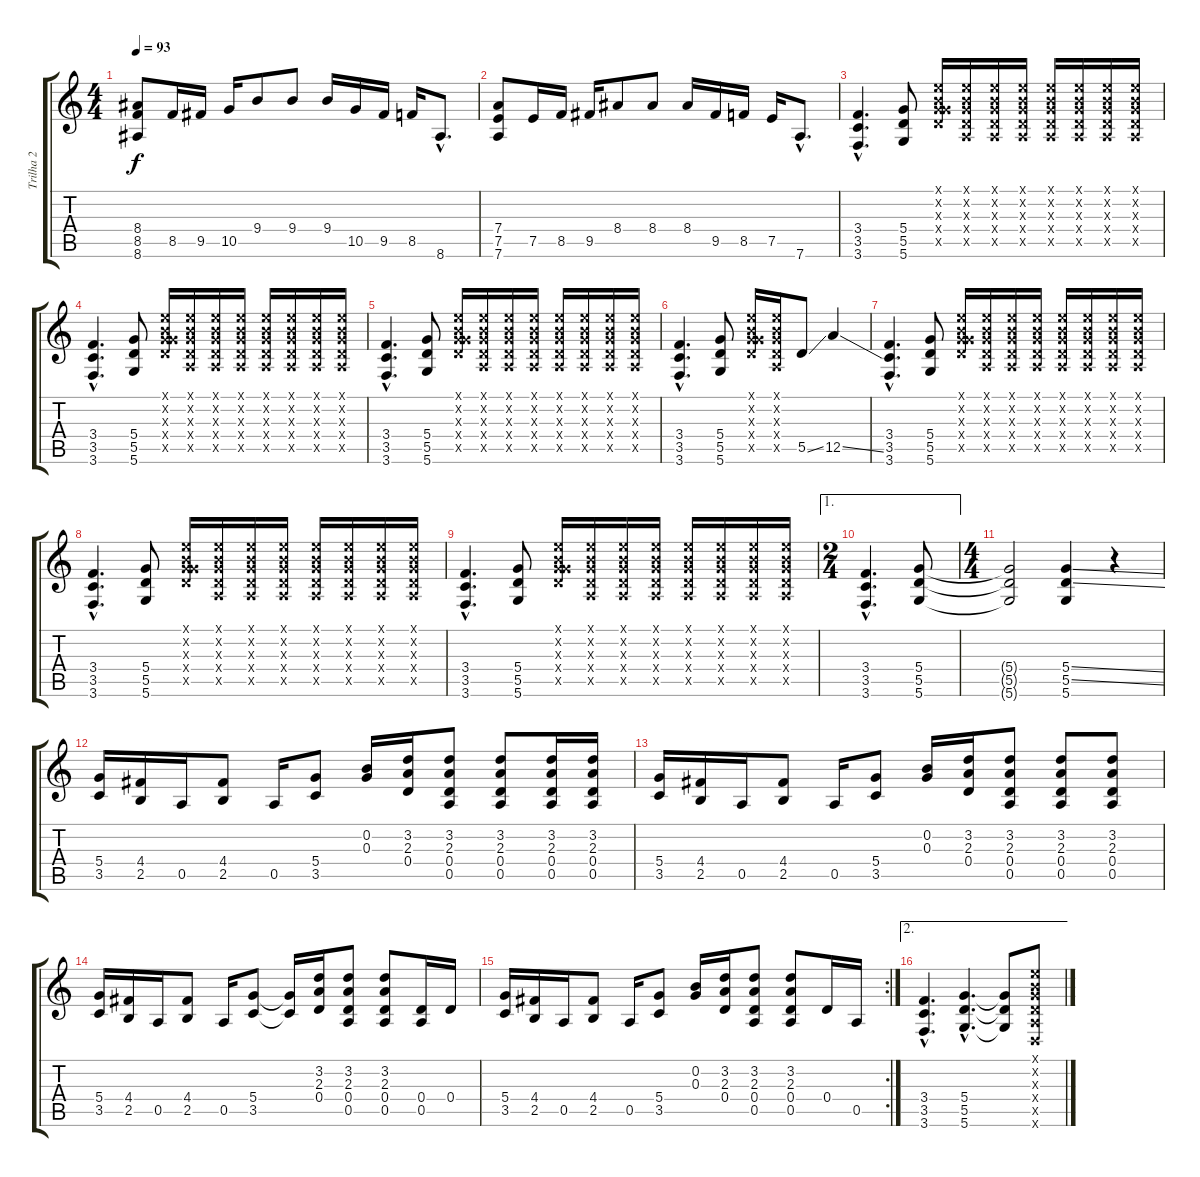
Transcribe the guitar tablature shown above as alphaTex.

\track ("Trilha 2" "Trilha 2") {instrument distortionguitar}
\staff {score tabs}
\tuning (E4 B3 G3 D3 A2 D2) {hide}
\ts (4 4)
\tempo 93
\clef g2
\ks c
(8.4 8.5 8.6).8{dy f} 8.5.16 9.5.16 10.5.16 9.4.8 9.4.8 9.4.16 10.5.16 9.5.16 8.5.16 8.6{hac}.8{d} |
(7.4 7.5 7.6).8 7.5.16 8.5.16 9.5.16 8.4.8 8.4.8 8.4.16 9.5.16 8.5.16 7.5.16 7.6{hac}.8{d} |
(3.4{hac} 3.5{hac} 3.6{hac}).4{d} (5.4 5.5 5.6).8 (0.1{x} 0.2{x} 0.3{x} 5.4{x} 5.5{x}).16 (0.1{x} 0.2{x} 0.3{x} 0.4{x} 0.5{x}).16 (0.1{x} 0.2{x} 0.3{x} 0.4{x} 0.5{x}).16 (0.1{x} 0.2{x} 0.3{x} 0.4{x} 0.5{x}).16 (0.1{x} 0.2{x} 0.3{x} 0.4{x} 0.5{x}).16 (0.1{x} 0.2{x} 0.3{x} 0.4{x} 0.5{x}).16 (0.1{x} 0.2{x} 0.3{x} 0.4{x} 0.5{x}).16 (0.1{x} 0.2{x} 0.3{x} 0.4{x} 0.5{x}).16 |
(3.4{hac} 3.5{hac} 3.6{hac}).4{d} (5.4 5.5 5.6).8 (0.1{x} 0.2{x} 0.3{x} 5.4{x} 5.5{x}).16 (0.1{x} 0.2{x} 0.3{x} 0.4{x} 0.5{x}).16 (0.1{x} 0.2{x} 0.3{x} 0.4{x} 0.5{x}).16 (0.1{x} 0.2{x} 0.3{x} 0.4{x} 0.5{x}).16 (0.1{x} 0.2{x} 0.3{x} 0.4{x} 0.5{x}).16 (0.1{x} 0.2{x} 0.3{x} 0.4{x} 0.5{x}).16 (0.1{x} 0.2{x} 0.3{x} 0.4{x} 0.5{x}).16 (0.1{x} 0.2{x} 0.3{x} 0.4{x} 0.5{x}).16 |
(3.4{hac} 3.5{hac} 3.6{hac}).4{d} (5.4 5.5 5.6).8 (0.1{x} 0.2{x} 0.3{x} 5.4{x} 5.5{x}).16 (0.1{x} 0.2{x} 0.3{x} 0.4{x} 0.5{x}).16 (0.1{x} 0.2{x} 0.3{x} 0.4{x} 0.5{x}).16 (0.1{x} 0.2{x} 0.3{x} 0.4{x} 0.5{x}).16 (0.1{x} 0.2{x} 0.3{x} 0.4{x} 0.5{x}).16 (0.1{x} 0.2{x} 0.3{x} 0.4{x} 0.5{x}).16 (0.1{x} 0.2{x} 0.3{x} 0.4{x} 0.5{x}).16 (0.1{x} 0.2{x} 0.3{x} 0.4{x} 0.5{x}).16 |
(3.4{hac} 3.5{hac} 3.6{hac}).4{d} (5.4 5.5 5.6).8 (0.1{x} 0.2{x} 0.3{x} 5.4{x} 5.5{x}).16 (0.1{x} 0.2{x} 0.3{x} 0.4{x} 0.5{x}).16 5.5{ss}.8 12.5{ss}.4 |
(3.4{hac} 3.5{hac} 3.6{hac}).4{d} (5.4 5.5 5.6).8 (0.1{x} 0.2{x} 0.3{x} 5.4{x} 5.5{x}).16 (0.1{x} 0.2{x} 0.3{x} 0.4{x} 0.5{x}).16 (0.1{x} 0.2{x} 0.3{x} 0.4{x} 0.5{x}).16 (0.1{x} 0.2{x} 0.3{x} 0.4{x} 0.5{x}).16 (0.1{x} 0.2{x} 0.3{x} 0.4{x} 0.5{x}).16 (0.1{x} 0.2{x} 0.3{x} 0.4{x} 0.5{x}).16 (0.1{x} 0.2{x} 0.3{x} 0.4{x} 0.5{x}).16 (0.1{x} 0.2{x} 0.3{x} 0.4{x} 0.5{x}).16 |
(3.4{hac} 3.5{hac} 3.6{hac}).4{d} (5.4 5.5 5.6).8 (0.1{x} 0.2{x} 0.3{x} 5.4{x} 5.5{x}).16 (0.1{x} 0.2{x} 0.3{x} 0.4{x} 0.5{x}).16 (0.1{x} 0.2{x} 0.3{x} 0.4{x} 0.5{x}).16 (0.1{x} 0.2{x} 0.3{x} 0.4{x} 0.5{x}).16 (0.1{x} 0.2{x} 0.3{x} 0.4{x} 0.5{x}).16 (0.1{x} 0.2{x} 0.3{x} 0.4{x} 0.5{x}).16 (0.1{x} 0.2{x} 0.3{x} 0.4{x} 0.5{x}).16 (0.1{x} 0.2{x} 0.3{x} 0.4{x} 0.5{x}).16 |
(3.4{hac} 3.5{hac} 3.6{hac}).4{d} (5.4 5.5 5.6).8 (0.1{x} 0.2{x} 0.3{x} 5.4{x} 5.5{x}).16 (0.1{x} 0.2{x} 0.3{x} 0.4{x} 0.5{x}).16 (0.1{x} 0.2{x} 0.3{x} 0.4{x} 0.5{x}).16 (0.1{x} 0.2{x} 0.3{x} 0.4{x} 0.5{x}).16 (0.1{x} 0.2{x} 0.3{x} 0.4{x} 0.5{x}).16 (0.1{x} 0.2{x} 0.3{x} 0.4{x} 0.5{x}).16 (0.1{x} 0.2{x} 0.3{x} 0.4{x} 0.5{x}).16 (0.1{x} 0.2{x} 0.3{x} 0.4{x} 0.5{x}).16 |
\ae 1
\ts (2 4)
(3.4{hac} 3.5{hac} 3.6{hac}).4{d} (5.4 5.5 5.6).8 |
\ts (4 4)
(5.4{t} 5.5{t} 5.6{t}).2 (5.4{ss} 5.5{ss} 5.6).4 r.4 |
(5.4 3.5).16 (4.4 2.5).16 0.5.16 (4.4 2.5).8 0.5.16 (5.4 3.5).8 (0.2 0.3).16 (3.2 2.3 0.4).16 (3.2 2.3 0.4 0.5).8 (3.2 2.3 0.4 0.5).8 (3.2 2.3 0.4 0.5).16 (3.2 2.3 0.4 0.5).16 |
(5.4 3.5).16 (4.4 2.5).16 0.5.16 (4.4 2.5).8 0.5.16 (5.4 3.5).8 (0.2 0.3).16 (3.2 2.3 0.4).16 (3.2 2.3 0.4 0.5).8 (3.2 2.3 0.4 0.5).8 (3.2 2.3 0.4 0.5).8 |
(5.4 3.5).16 (4.4 2.5).16 0.5.16 (4.4 2.5).8 0.5.16 (5.4 3.5).8 (5.4{t} 3.5{t}).16 (3.2 2.3 0.4).16 (3.2 2.3 0.4 0.5).8 (3.2 2.3 0.4 0.5).8 (0.4 0.5).16 0.4.16 |
\rc 2
(5.4 3.5).16 (4.4 2.5).16 0.5.16 (4.4 2.5).8 0.5.16 (5.4 3.5).8 (0.2 0.3).16 (3.2 2.3 0.4).16 (3.2 2.3 0.4 0.5).8 (3.2 2.3 0.4 0.5).8 0.4.16 0.5.16 |
\ae 2
(3.4{hac} 3.5{hac} 3.6{hac}).4{d} (5.4{hac} 5.5{hac} 5.6{hac}).4{d} (5.4{t} 5.5{t} 5.6{t}).8 (0.1{x} 0.2{x} 0.3{x} 0.4{x} 0.5{x} 0.6{x}).8
